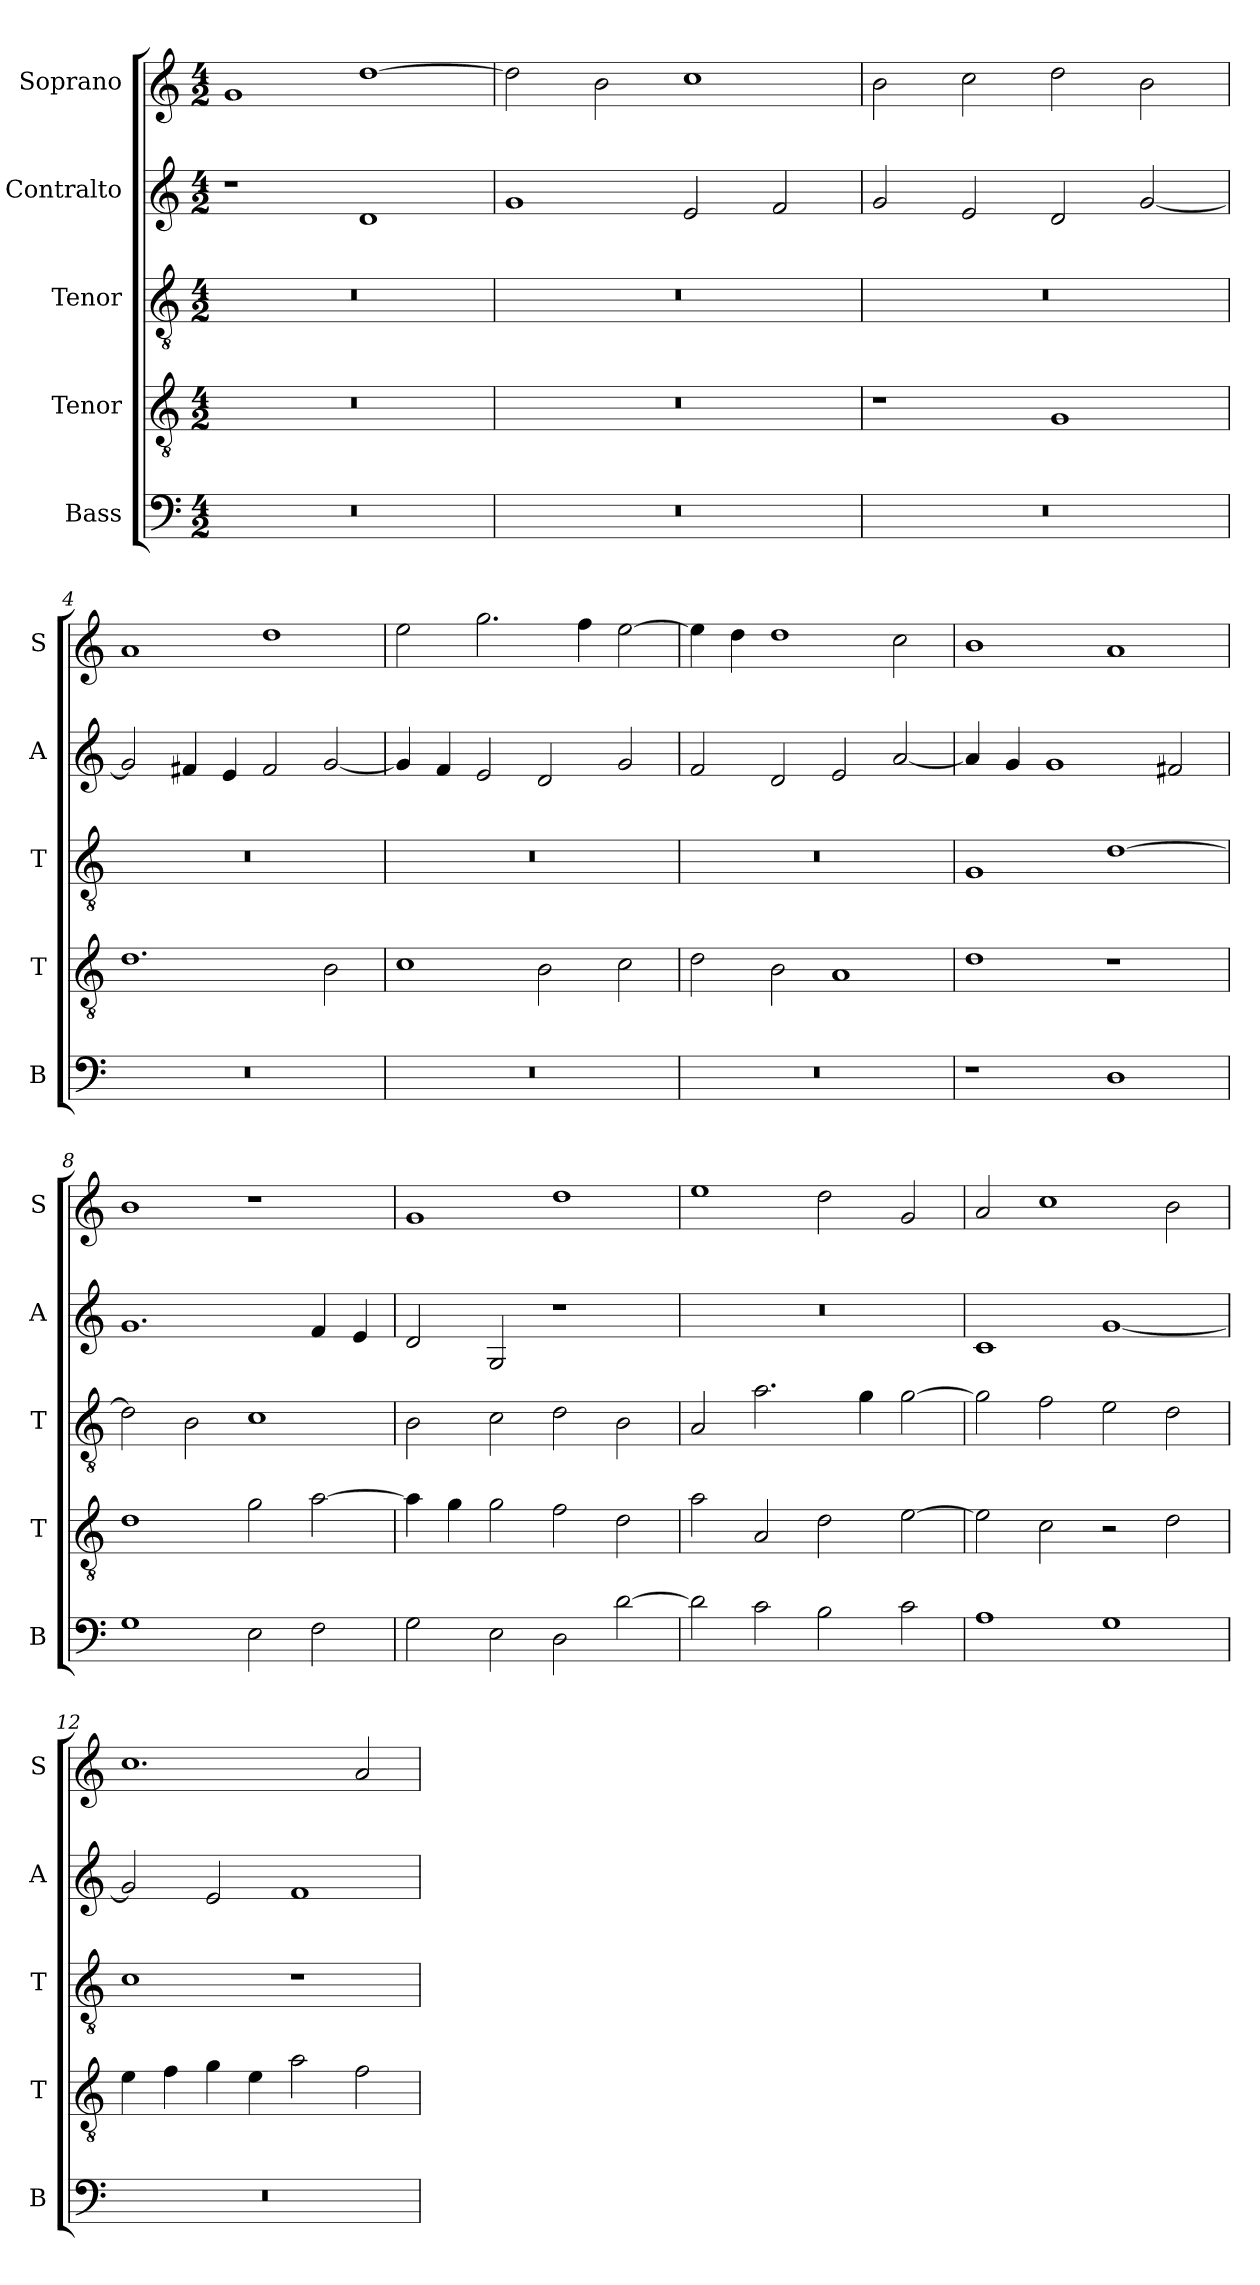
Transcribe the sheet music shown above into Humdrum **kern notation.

**kern	**kern	**kern	**kern	**kern
*part5	*part4	*part3	*part2	*part1
*staff5	*staff4	*staff3	*staff2	*staff1
*I"Bass	*I"Tenor	*I"Tenor	*I"Contralto	*I"Soprano
*I'B	*I'T	*I'T	*I'A	*I'S
*clefF4	*clefGv2	*clefGv2	*clefG2	*clefG2
*k[]	*k[]	*k[]	*k[]	*k[]
*G:mix	*G:mix	*G:mix	*G:mix	*G:mix
*M4/2	*M4/2	*M4/2	*M4/2	*M4/2
=1	=1	=1	=1	=1
0r	0r	0r	1r	1g
.	.	.	1d	[1dd
=2	=2	=2	=2	=2
0r	0r	0r	1g	2dd]
.	.	.	.	2b
.	.	.	2e	1cc
.	.	.	2f	.
=3	=3	=3	=3	=3
0r	1r	0r	2g	2b
.	.	.	2e	2cc
.	1G	.	2d	2dd
.	.	.	[2g	2b
=4	=4	=4	=4	=4
0r	1.d	0r	2g]	1a
.	.	.	4f#X	.
.	.	.	4e	.
.	.	.	2f#	1dd
.	2B	.	[2g	.
=5	=5	=5	=5	=5
0r	1c	0r	4g]	2ee
.	.	.	4f	.
.	.	.	2e	2.gg
.	2B	.	2d	.
.	.	.	.	4ff
.	2c	.	2g	[2ee
=6	=6	=6	=6	=6
0r	2d	0r	2f	4ee]
.	.	.	.	4dd
.	2B	.	2d	1dd
.	1A	.	2e	.
.	.	.	[2a	2cc
=7	=7	=7	=7	=7
1r	1d	1G	4a]	1b
.	.	.	4g	.
.	.	.	1g	.
1D	1r	[1d	.	1a
.	.	.	2f#X	.
=8	=8	=8	=8	=8
1G	1d	2d]	1.g	1b
.	.	2B	.	.
2E	2g	1c	.	1r
2F	[2a	.	4f	.
.	.	.	4e	.
=9	=9	=9	=9	=9
2G	4a]	2B	2d	1g
.	4g	.	.	.
2E	2g	2c	2G	.
2D	2f	2d	1r	1dd
[2d	2d	2B	.	.
=10	=10	=10	=10	=10
2d]	2a	2A	0r	1ee
2c	2A	2.a	.	.
2B	2d	.	.	2dd
.	.	4g	.	.
2c	[2e	[2g	.	2g
=11	=11	=11	=11	=11
1A	2e]	2g]	1c	2a
.	2c	2f	.	1cc
1G	2r	2e	[1g	.
.	2d	2d	.	2b
=12	=12	=12	=12	=12
0r	4e	1c	2g]	1.cc
.	4f	.	.	.
.	4g	.	2e	.
.	4e	.	.	.
.	2a	1r	1f	.
.	2f	.	.	2a
=	=	=	=	=
*-	*-	*-	*-	*-
